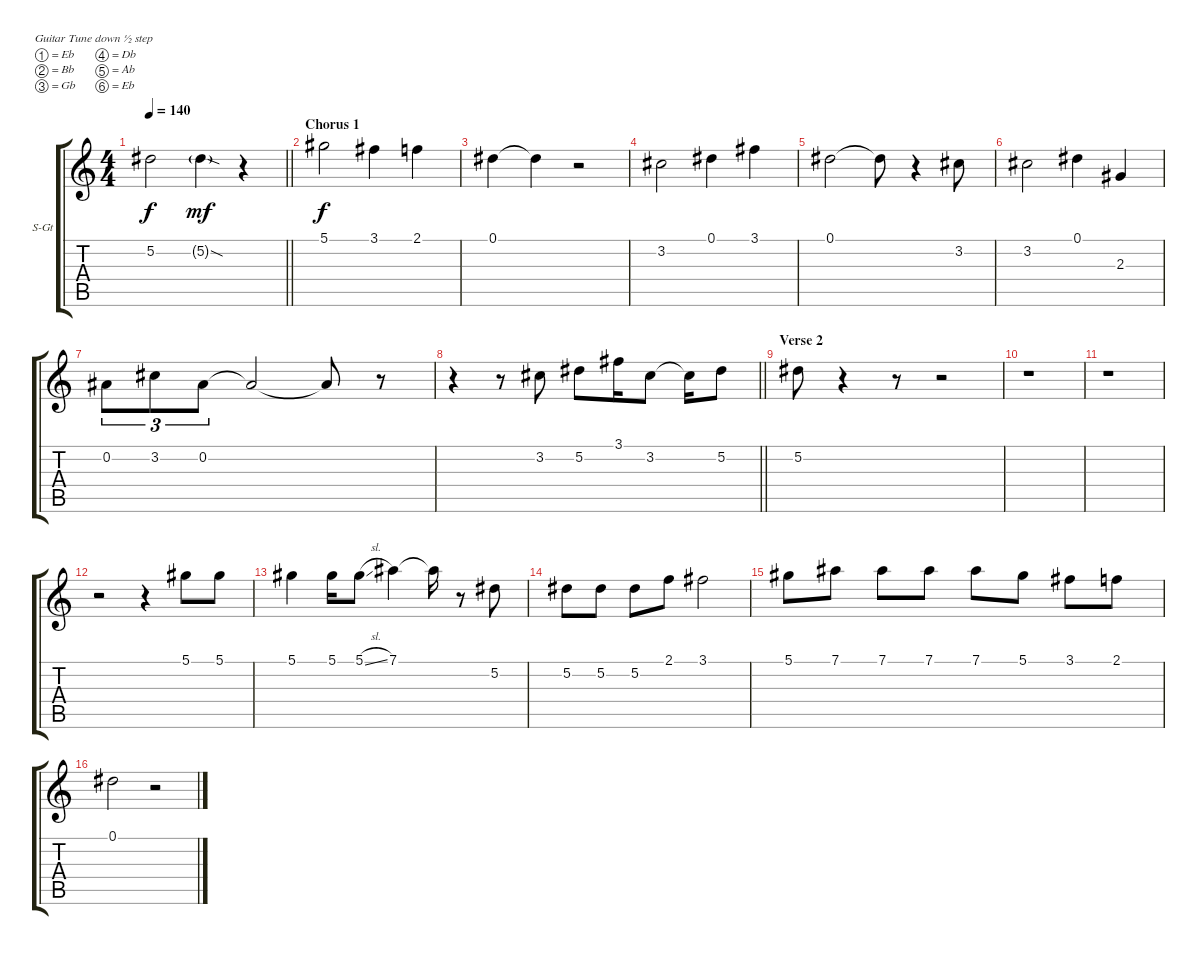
\bracketExtendMode groupsimilarinstruments
\firstSystemTrackNameOrientation horizontal
\otherSystemsTrackNameOrientation horizontal
\track ("Vocals" "S-Gt") {instrument choiraahs}
\staff {score tabs}
\tuning (Eb4 Bb3 Gb3 Db3 Ab2 Eb2)
\displaytranspose 12
\ts (4 4)
\tempo 140
\clef g2
\barLineRight lightlight
\ks c
5.2.2{dy f} 5.2{sod g}.4{dy mf} r.4 |
\section ("" "Chorus 1")
5.1.2{dy f} 3.1.4 2.1.4 |
0.1.4 0.1{t}.4 r.2 |
3.2.2 0.1.4 3.1.4 |
0.1.2 0.1{t}.8 r.4 3.2.8 |
3.2.2 0.1.4 2.3.4 |
0.2.8{tu (3 2)} 3.2.8{tu (3 2)} 0.2.8{tu (3 2)} 0.2{t}.2 0.2{t}.8 r.8 |
\barLineRight lightlight
r.4 r.8 3.2.8 5.2.8 3.1.16 3.2.8 3.2{t}.16 5.2.8 |
\section ("" "Verse 2")
5.2.8 r.4 r.8 r.2 |
r.1 |
r.1 |
r.2 r.4 5.1.8 5.1.8 |
5.1.4 5.1.16 5.1{sl}.8 7.1.4 7.1{t}.16 r.8 5.2.8 |
5.2.8 5.2.8 5.2.8 2.1.8 3.1.2 |
5.1.8 7.1.8 7.1.8 7.1.8 7.1.8 5.1.8 3.1.8 2.1.8 |
0.1.2 r.2
